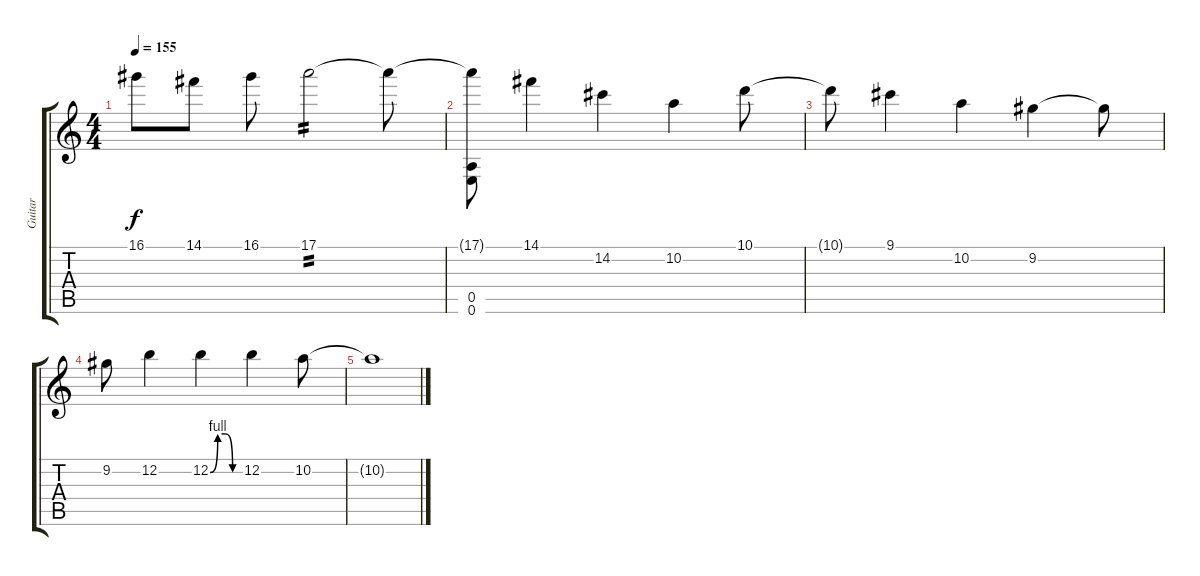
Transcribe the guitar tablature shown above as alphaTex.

\track ("Guitar" "Guitar") {instrument distortionguitar}
\staff {score tabs}
\tuning (E4 B3 G3 D3 A2 E2) {hide}
\ts (4 4)
\tempo 155
\clef g2
\ks c
16.1{t}.8{dy f} 14.1.8 16.1.8 17.1.2{tp 2} 17.1{t}.8 |
(17.1{t} 0.5 0.6).8 14.1.4 14.2.4 10.2.4 10.1.8 |
10.1{t}.8 9.1.4 10.2.4 9.2.4 9.2{t}.8 |
9.2.8 12.2.4 12.2{be (custom 0 0 15 4 30 4 45 0 60 0)}.4 12.2.4 10.2.8 |
10.2{t}.1
